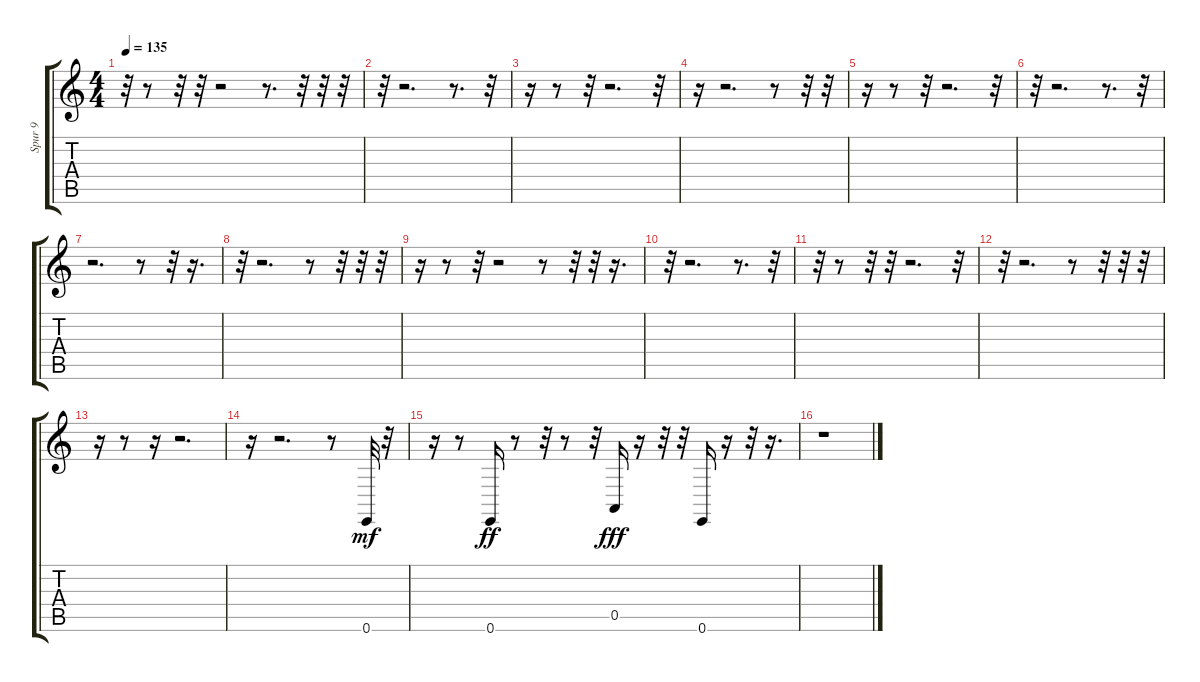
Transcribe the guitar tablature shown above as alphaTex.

\track ("Spur 9" "Spur 9") {instrument timpani}
\staff {score tabs}
\tuning (E4 B3 G3 D3 A2 E2) {hide}
\ts (4 4)
\tempo 135
\clef g2
\ks c
r.32{dy fff} r.8 r.32 r.32 r.2 r.8{d} r.32 r.32 r.32 |
r.32 r.2{d} r.8{d} r.32 |
r.16 r.8 r.32 r.2{d} r.32 |
r.16 r.2{d} r.8 r.32 r.32 |
r.16 r.8 r.32 r.2{d} r.32 |
r.32 r.2{d} r.8{d} r.32 |
r.2{d} r.8 r.32 r.16{d} |
r.32 r.2{d} r.8 r.32 r.32 r.32 |
r.16 r.8 r.32 r.2 r.8 r.32 r.32 r.16{d} |
r.32 r.2{d} r.8{d} r.32 |
r.32 r.8 r.32 r.32 r.2{d} r.32 |
r.32 r.2{d} r.8 r.32 r.32 r.32 |
r.16 r.8 r.16 r.2{d} |
r.16 r.2{d} r.8 0.6.32{dy mf} r.32 |
r.16 r.8 0.6.16{dy ff} r.8 r.32 r.8 r.32 0.5.16{dy fff} r.16 r.32 r.32 0.6.16 r.16 r.32 r.16{d} |
r.1
